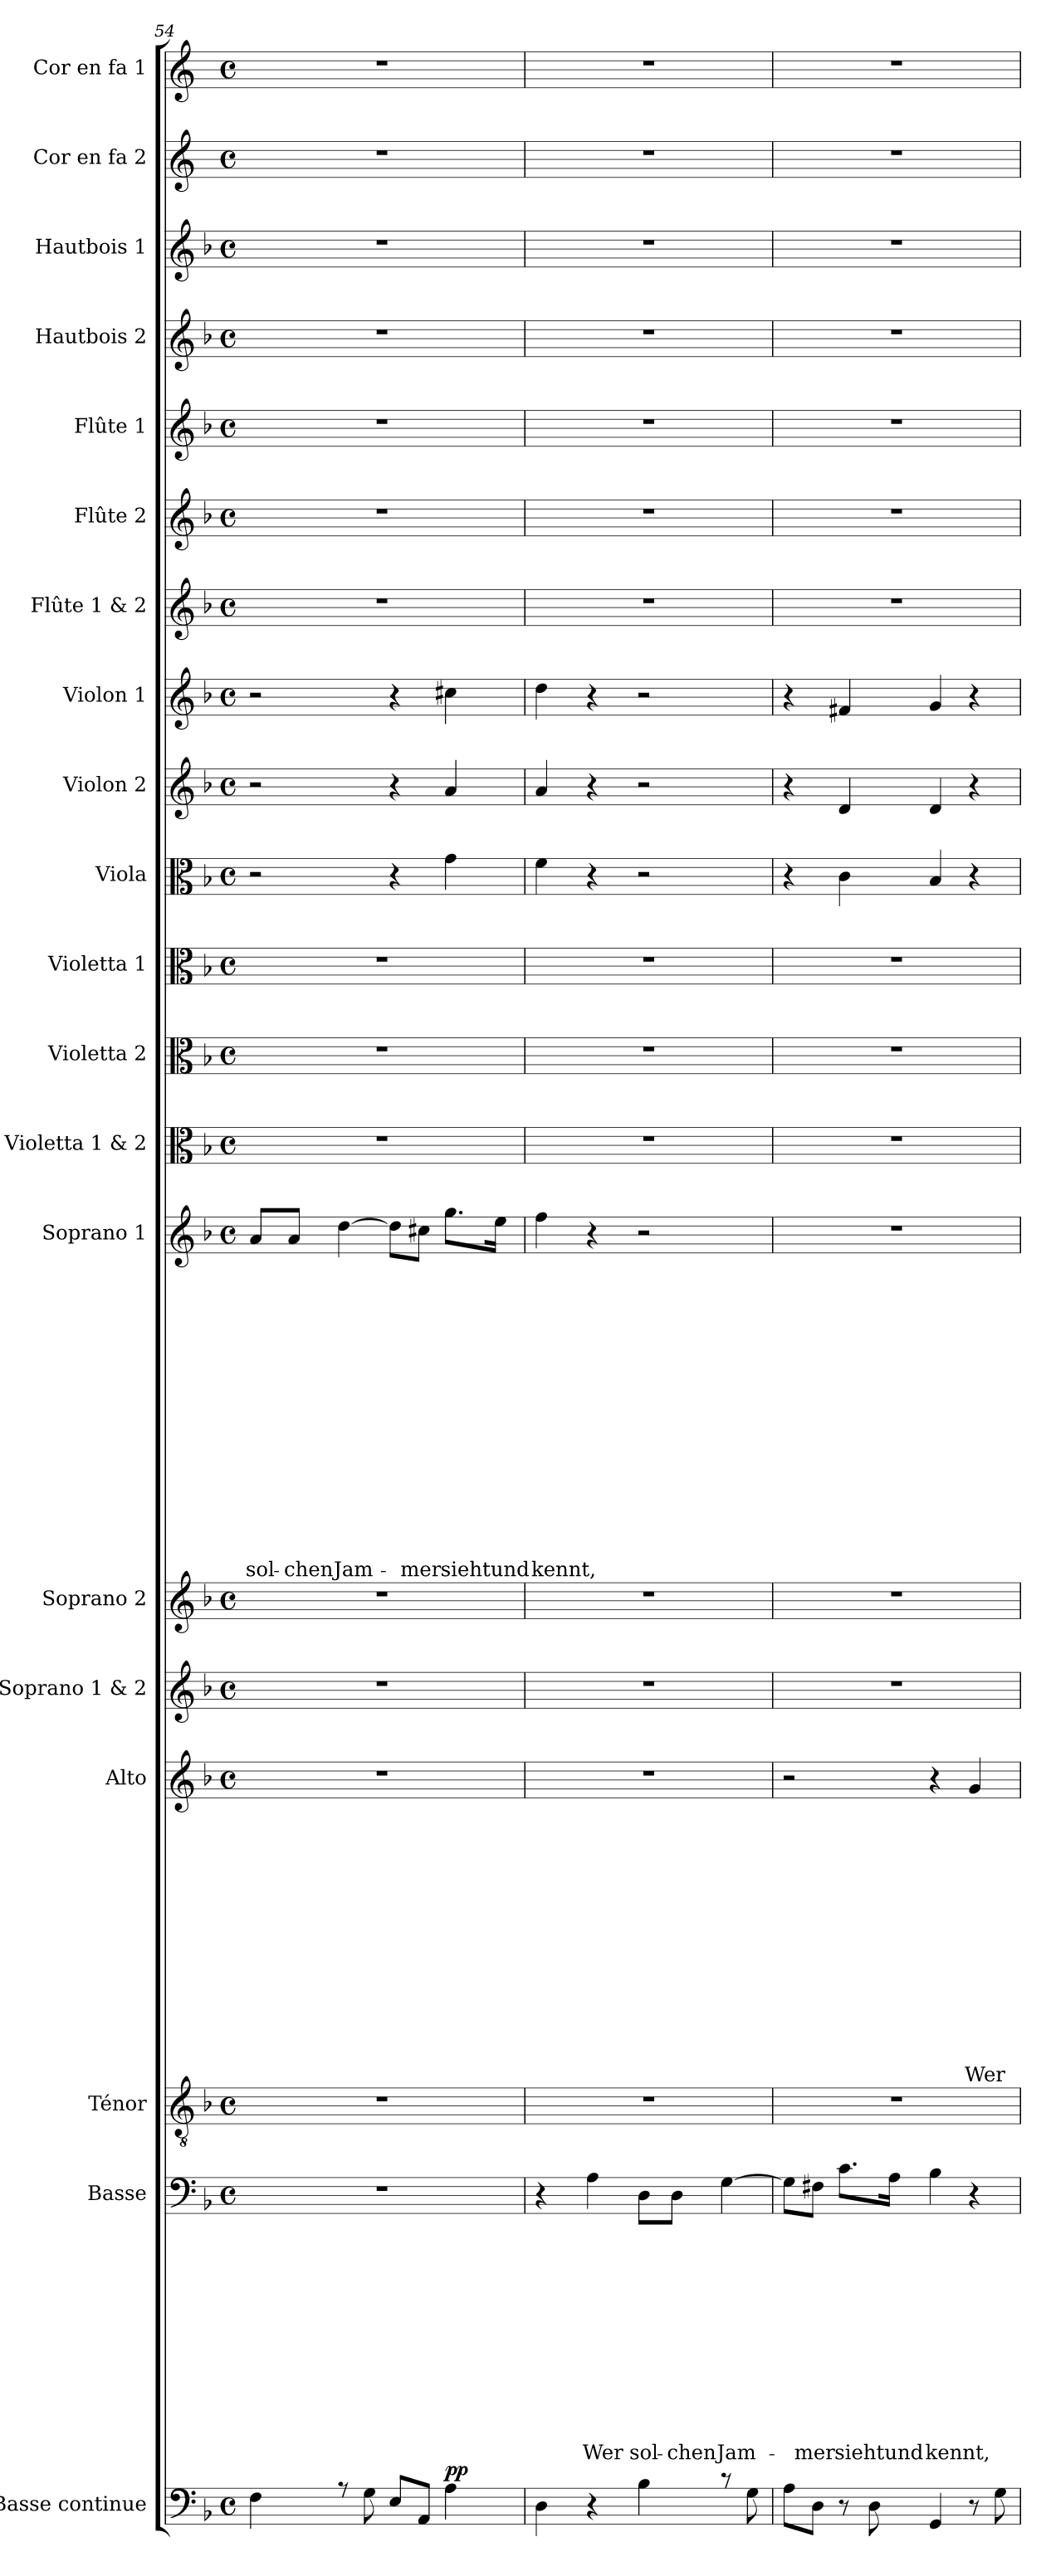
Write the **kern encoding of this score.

**kern	**dynam	**kern	**text	**text	**text	**text	**text	**text	**text	**text	**text	**text	**text	**text	**kern	**kern	**text	**text	**text	**text	**text	**text	**text	**text	**text	**text	**text	**text	**text	**text	**kern	**kern	**kern	**text	**text	**text	**text	**text	**text	**text	**text	**text	**text	**text	**text	**text	**text	**text	**text	**kern	**kern	**kern	**kern	**kern	**kern	**kern	**kern	**kern	**kern	**kern	**kern	**kern
*part20	*part20	*part19	*part19	*part19	*part19	*part19	*part19	*part19	*part19	*part19	*part19	*part19	*part19	*part19	*part18	*part17	*part17	*part17	*part17	*part17	*part17	*part17	*part17	*part17	*part17	*part17	*part17	*part17	*part17	*part17	*part16	*part15	*part14	*part14	*part14	*part14	*part14	*part14	*part14	*part14	*part14	*part14	*part14	*part14	*part14	*part14	*part14	*part14	*part14	*part13	*part12	*part11	*part10	*part9	*part8	*part7	*part6	*part5	*part4	*part3	*part2	*part1
*staff20	*staff20	*staff19	*staff19	*staff19	*staff19	*staff19	*staff19	*staff19	*staff19	*staff19	*staff19	*staff19	*staff19	*staff19	*staff18	*staff17	*staff17	*staff17	*staff17	*staff17	*staff17	*staff17	*staff17	*staff17	*staff17	*staff17	*staff17	*staff17	*staff17	*staff17	*staff16	*staff15	*staff14	*staff14	*staff14	*staff14	*staff14	*staff14	*staff14	*staff14	*staff14	*staff14	*staff14	*staff14	*staff14	*staff14	*staff14	*staff14	*staff14	*staff13	*staff12	*staff11	*staff10	*staff9	*staff8	*staff7	*staff6	*staff5	*staff4	*staff3	*staff2	*staff1
*I"Basse continue	*	*I"Basse	*	*	*	*	*	*	*	*	*	*	*	*	*I"Ténor	*I"Alto	*	*	*	*	*	*	*	*	*	*	*	*	*	*	*I"Soprano 1 & 2	*I"Soprano 2	*I"Soprano 1	*	*	*	*	*	*	*	*	*	*	*	*	*	*	*	*	*I"Violetta 1 & 2	*I"Violetta 2	*I"Violetta 1	*I"Viola	*I"Violon 2	*I"Violon 1	*I"Flûte 1 & 2	*I"Flûte 2	*I"Flûte 1	*I"Hautbois 2	*I"Hautbois 1	*I"Cor en fa 2	*I"Cor en fa 1
*I'BC	*	*I'Bas	*	*	*	*	*	*	*	*	*	*	*	*	*I'T	*I'A	*	*	*	*	*	*	*	*	*	*	*	*	*	*	*	*I'S 2	*I'S 1	*	*	*	*	*	*	*	*	*	*	*	*	*	*	*	*	*	*I'Vta 2	*I'Vta 1	*I'Vla	*I'Vln 2	*I'Vln 1	*	*I'Fl 2	*I'Fl 1	*I'Hb 2	*I'Hb 1	*I'Cor 2	*I'Cor 1
*clefF4	*	*clefF4	*	*	*	*	*	*	*	*	*	*	*	*	*clefGv2	*clefG2	*	*	*	*	*	*	*	*	*	*	*	*	*	*	*clefG2	*clefG2	*clefG2	*	*	*	*	*	*	*	*	*	*	*	*	*	*	*	*	*clefC3	*clefC3	*clefC3	*clefC3	*clefG2	*clefG2	*clefG2	*clefG2	*clefG2	*clefG2	*clefG2	*clefG2	*clefG2
*ITrd7c12	*	*	*	*	*	*	*	*	*	*	*	*	*	*	*	*	*	*	*	*	*	*	*	*	*	*	*	*	*	*	*	*	*	*	*	*	*	*	*	*	*	*	*	*	*	*	*	*	*	*	*	*	*	*	*	*	*	*	*	*	*ITrd4c7	*ITrd4c7
*k[b-]	*	*k[b-]	*	*	*	*	*	*	*	*	*	*	*	*	*k[b-]	*k[b-]	*	*	*	*	*	*	*	*	*	*	*	*	*	*	*k[b-]	*k[b-]	*k[b-]	*	*	*	*	*	*	*	*	*	*	*	*	*	*	*	*	*k[b-]	*k[b-]	*k[b-]	*k[b-]	*k[b-]	*k[b-]	*k[b-]	*k[b-]	*k[b-]	*k[b-]	*k[b-]	*k[b-]	*k[b-]
*F:	*	*F:	*	*	*	*	*	*	*	*	*	*	*	*	*F:	*F:	*	*	*	*	*	*	*	*	*	*	*	*	*	*	*F:	*F:	*F:	*	*	*	*	*	*	*	*	*	*	*	*	*	*	*	*	*F:	*F:	*F:	*F:	*F:	*F:	*F:	*F:	*F:	*F:	*F:	*F:	*F:
*M4/4	*	*M4/4	*	*	*	*	*	*	*	*	*	*	*	*	*M4/4	*M4/4	*	*	*	*	*	*	*	*	*	*	*	*	*	*	*M4/4	*M4/4	*M4/4	*	*	*	*	*	*	*	*	*	*	*	*	*	*	*	*	*M4/4	*M4/4	*M4/4	*M4/4	*M4/4	*M4/4	*M4/4	*M4/4	*M4/4	*M4/4	*M4/4	*M4/4	*M4/4
*met(c)	*	*met(c)	*	*	*	*	*	*	*	*	*	*	*	*	*met(c)	*met(c)	*	*	*	*	*	*	*	*	*	*	*	*	*	*	*met(c)	*met(c)	*met(c)	*	*	*	*	*	*	*	*	*	*	*	*	*	*	*	*	*met(c)	*met(c)	*met(c)	*met(c)	*met(c)	*met(c)	*met(c)	*met(c)	*met(c)	*met(c)	*met(c)	*met(c)	*met(c)
=54	=54	=54	=54	=54	=54	=54	=54	=54	=54	=54	=54	=54	=54	=54	=54	=54	=54	=54	=54	=54	=54	=54	=54	=54	=54	=54	=54	=54	=54	=54	=54	=54	=54	=54	=54	=54	=54	=54	=54	=54	=54	=54	=54	=54	=54	=54	=54	=54	=54	=54	=54	=54	=54	=54	=54	=54	=54	=54	=54	=54	=54	=54
*^	*	*	*	*	*	*	*	*	*	*	*	*	*	*	*	*	*	*	*	*	*	*	*	*	*	*	*	*	*	*	*	*	*	*	*	*	*	*	*	*	*	*	*	*	*	*	*	*	*	*	*	*	*	*	*	*	*	*	*	*	*	*
!	!	!	!	!	!	!	!	!	!	!	!	!	!	!	!	!	!	!	!	!	!	!	!	!	!	!	!	!	!	!	!	!	!	!	!	!	!	!	!	!	!	!	!	!	!	!	!	!	!	!LO:LY:b	!	!	!	!	!	!	!	!	!	!	!	!	!
4FF\	8ryy	.	1r	.	.	.	.	.	.	.	.	.	.	.	.	1r	1r	.	.	.	.	.	.	.	.	.	.	.	.	.	.	1r	1r	8a/L	.	.	.	.	.	.	.	.	.	.	.	.	.	.	.	sol-	1r	1r	1r	2r	2r	2r	1r	1r	1r	1r	1r	1r	1r
!	!	!	!	!	!	!	!	!	!	!	!	!	!	!	!	!	!	!	!	!	!	!	!	!	!	!	!	!	!	!	!	!	!	!	!	!	!	!	!	!	!	!	!	!	!	!	!	!	!	!LO:LY:b	!	!	!	!	!	!	!	!	!	!	!	!	!
.	8ryy	.	.	.	.	.	.	.	.	.	.	.	.	.	.	.	.	.	.	.	.	.	.	.	.	.	.	.	.	.	.	.	.	8a/J	.	.	.	.	.	.	.	.	.	.	.	.	.	.	.	-chen	.	.	.	.	.	.	.	.	.	.	.	.	.
!	!	!	!	!	!	!	!	!	!	!	!	!	!	!	!	!	!	!	!	!	!	!	!	!	!	!	!	!	!	!	!	!	!	!	!	!	!	!	!	!	!	!	!	!	!	!	!	!	!	!LO:LY:b	!	!	!	!	!	!	!	!	!	!	!	!	!
8r	8DD\yy	.	.	.	.	.	.	.	.	.	.	.	.	.	.	.	.	.	.	.	.	.	.	.	.	.	.	.	.	.	.	.	.	[4dd\	.	.	.	.	.	.	.	.	.	.	.	.	.	.	.	Jam-	.	.	.	.	.	.	.	.	.	.	.	.	.
8GG\	8ryy	.	.	.	.	.	.	.	.	.	.	.	.	.	.	.	.	.	.	.	.	.	.	.	.	.	.	.	.	.	.	.	.	.	.	.	.	.	.	.	.	.	.	.	.	.	.	.	.	.	.	.	.	.	.	.	.	.	.	.	.	.	.
8EE/L	2ryy	.	.	.	.	.	.	.	.	.	.	.	.	.	.	.	.	.	.	.	.	.	.	.	.	.	.	.	.	.	.	.	.	8dd\L]	.	.	.	.	.	.	.	.	.	.	.	.	.	.	.	.	.	.	.	4r	4r	4r	.	.	.	.	.	.	.
!	!	!	!	!	!	!	!	!	!	!	!	!	!	!	!	!	!	!	!	!	!	!	!	!	!	!	!	!	!	!	!	!	!	!	!	!	!	!	!	!	!	!	!	!	!	!	!	!	!	!LO:LY:b	!	!	!	!	!	!	!	!	!	!	!	!	!
8AAA/J	.	.	.	.	.	.	.	.	.	.	.	.	.	.	.	.	.	.	.	.	.	.	.	.	.	.	.	.	.	.	.	.	.	8cc#X\J	.	.	.	.	.	.	.	.	.	.	.	.	.	.	.	-mer	.	.	.	.	.	.	.	.	.	.	.	.	.
!	!	!LO:DY:a	!	!	!	!	!	!	!	!	!	!	!	!	!	!	!	!	!	!	!	!	!	!	!	!	!	!	!	!	!	!	!	!	!	!	!	!	!	!	!	!	!	!	!	!	!	!	!	!LO:LY:b	!	!	!	!	!	!	!	!	!	!	!	!	!
4AA\	.	pp	.	.	.	.	.	.	.	.	.	.	.	.	.	.	.	.	.	.	.	.	.	.	.	.	.	.	.	.	.	.	.	8.gg\L	.	.	.	.	.	.	.	.	.	.	.	.	.	.	.	sieht	.	.	.	4g\	4a/	4cc#X\	.	.	.	.	.	.	.
!	!	!	!	!	!	!	!	!	!	!	!	!	!	!	!	!	!	!	!	!	!	!	!	!	!	!	!	!	!	!	!	!	!	!	!	!	!	!	!	!	!	!	!	!	!	!	!	!	!	!LO:LY:b	!	!	!	!	!	!	!	!	!	!	!	!	!
.	.	.	.	.	.	.	.	.	.	.	.	.	.	.	.	.	.	.	.	.	.	.	.	.	.	.	.	.	.	.	.	.	.	16ee\Jk	.	.	.	.	.	.	.	.	.	.	.	.	.	.	.	und	.	.	.	.	.	.	.	.	.	.	.	.	.
=55	=55	=55	=55	=55	=55	=55	=55	=55	=55	=55	=55	=55	=55	=55	=55	=55	=55	=55	=55	=55	=55	=55	=55	=55	=55	=55	=55	=55	=55	=55	=55	=55	=55	=55	=55	=55	=55	=55	=55	=55	=55	=55	=55	=55	=55	=55	=55	=55	=55	=55	=55	=55	=55	=55	=55	=55	=55	=55	=55	=55	=55	=55	=55
!	!	!	!	!	!	!	!	!	!	!	!	!	!	!	!	!	!	!	!	!	!	!	!	!	!	!	!	!	!	!	!	!	!	!	!	!	!	!	!	!	!	!	!	!	!	!	!	!	!	!LO:LY:b	!	!	!	!	!	!	!	!	!	!	!	!	!
4DD\	8ryy	.	4r	.	.	.	.	.	.	.	.	.	.	.	.	1r	1r	.	.	.	.	.	.	.	.	.	.	.	.	.	.	1r	1r	4ff\	.	.	.	.	.	.	.	.	.	.	.	.	.	.	.	kennt,	1r	1r	1r	4f\	4a/	4dd\	1r	1r	1r	1r	1r	1r	1r
.	8ryy	.	.	.	.	.	.	.	.	.	.	.	.	.	.	.	.	.	.	.	.	.	.	.	.	.	.	.	.	.	.	.	.	.	.	.	.	.	.	.	.	.	.	.	.	.	.	.	.	.	.	.	.	.	.	.	.	.	.	.	.	.	.
!	!	!	!	!	!	!	!	!	!	!	!	!	!	!	!LO:LY:b	!	!	!	!	!	!	!	!	!	!	!	!	!	!	!	!	!	!	!	!	!	!	!	!	!	!	!	!	!	!	!	!	!	!	!	!	!	!	!	!	!	!	!	!	!	!	!	!
4r	8ryy	.	4A\	.	.	.	.	.	.	.	.	.	.	.	Wer	.	.	.	.	.	.	.	.	.	.	.	.	.	.	.	.	.	.	4r	.	.	.	.	.	.	.	.	.	.	.	.	.	.	.	.	.	.	.	4r	4r	4r	.	.	.	.	.	.	.
.	8ryy	.	.	.	.	.	.	.	.	.	.	.	.	.	.	.	.	.	.	.	.	.	.	.	.	.	.	.	.	.	.	.	.	.	.	.	.	.	.	.	.	.	.	.	.	.	.	.	.	.	.	.	.	.	.	.	.	.	.	.	.	.	.
!	!	!	!	!	!	!	!	!	!	!	!	!	!	!	!LO:LY:b	!	!	!	!	!	!	!	!	!	!	!	!	!	!	!	!	!	!	!	!	!	!	!	!	!	!	!	!	!	!	!	!	!	!	!	!	!	!	!	!	!	!	!	!	!	!	!	!
4BB-\	8ryy	.	8D\L	.	.	.	.	.	.	.	.	.	.	.	sol-	.	.	.	.	.	.	.	.	.	.	.	.	.	.	.	.	.	.	2r	.	.	.	.	.	.	.	.	.	.	.	.	.	.	.	.	.	.	.	2r	2r	2r	.	.	.	.	.	.	.
!	!	!	!	!	!	!	!	!	!	!	!	!	!	!	!LO:LY:b	!	!	!	!	!	!	!	!	!	!	!	!	!	!	!	!	!	!	!	!	!	!	!	!	!	!	!	!	!	!	!	!	!	!	!	!	!	!	!	!	!	!	!	!	!	!	!	!
.	8ryy	.	8D\J	.	.	.	.	.	.	.	.	.	.	.	-chen	.	.	.	.	.	.	.	.	.	.	.	.	.	.	.	.	.	.	.	.	.	.	.	.	.	.	.	.	.	.	.	.	.	.	.	.	.	.	.	.	.	.	.	.	.	.	.	.
!	!	!	!	!	!	!	!	!	!	!	!	!	!	!	!LO:LY:b	!	!	!	!	!	!	!	!	!	!	!	!	!	!	!	!	!	!	!	!	!	!	!	!	!	!	!	!	!	!	!	!	!	!	!	!	!	!	!	!	!	!	!	!	!	!	!	!
8r	8DD\yy	.	[4G\	.	.	.	.	.	.	.	.	.	.	.	Jam-	.	.	.	.	.	.	.	.	.	.	.	.	.	.	.	.	.	.	.	.	.	.	.	.	.	.	.	.	.	.	.	.	.	.	.	.	.	.	.	.	.	.	.	.	.	.	.	.
8GG\	8ryy	.	.	.	.	.	.	.	.	.	.	.	.	.	.	.	.	.	.	.	.	.	.	.	.	.	.	.	.	.	.	.	.	.	.	.	.	.	.	.	.	.	.	.	.	.	.	.	.	.	.	.	.	.	.	.	.	.	.	.	.	.	.
*v	*v	*	*	*	*	*	*	*	*	*	*	*	*	*	*	*	*	*	*	*	*	*	*	*	*	*	*	*	*	*	*	*	*	*	*	*	*	*	*	*	*	*	*	*	*	*	*	*	*	*	*	*	*	*	*	*	*	*	*	*	*	*	*
=56	=56	=56	=56	=56	=56	=56	=56	=56	=56	=56	=56	=56	=56	=56	=56	=56	=56	=56	=56	=56	=56	=56	=56	=56	=56	=56	=56	=56	=56	=56	=56	=56	=56	=56	=56	=56	=56	=56	=56	=56	=56	=56	=56	=56	=56	=56	=56	=56	=56	=56	=56	=56	=56	=56	=56	=56	=56	=56	=56	=56	=56	=56
8AA\L	.	8G\L]	.	.	.	.	.	.	.	.	.	.	.	.	1r	2r	.	.	.	.	.	.	.	.	.	.	.	.	.	.	1r	1r	1r	.	.	.	.	.	.	.	.	.	.	.	.	.	.	.	.	1r	1r	1r	4r	4r	4r	1r	1r	1r	1r	1r	1r	1r
!	!	!	!	!	!	!	!	!	!	!	!	!	!	!LO:LY:b	!	!	!	!	!	!	!	!	!	!	!	!	!	!	!	!	!	!	!	!	!	!	!	!	!	!	!	!	!	!	!	!	!	!	!	!	!	!	!	!	!	!	!	!	!	!	!	!
8DD\J	.	8F#X\J	.	.	.	.	.	.	.	.	.	.	.	-mer	.	.	.	.	.	.	.	.	.	.	.	.	.	.	.	.	.	.	.	.	.	.	.	.	.	.	.	.	.	.	.	.	.	.	.	.	.	.	.	.	.	.	.	.	.	.	.	.
!	!	!	!	!	!	!	!	!	!	!	!	!	!	!LO:LY:b	!	!	!	!	!	!	!	!	!	!	!	!	!	!	!	!	!	!	!	!	!	!	!	!	!	!	!	!	!	!	!	!	!	!	!	!	!	!	!	!	!	!	!	!	!	!	!	!
8r	.	8.c\L	.	.	.	.	.	.	.	.	.	.	.	sieht	.	.	.	.	.	.	.	.	.	.	.	.	.	.	.	.	.	.	.	.	.	.	.	.	.	.	.	.	.	.	.	.	.	.	.	.	.	.	4c\	4d/	4f#X/	.	.	.	.	.	.	.
8DD\	.	.	.	.	.	.	.	.	.	.	.	.	.	.	.	.	.	.	.	.	.	.	.	.	.	.	.	.	.	.	.	.	.	.	.	.	.	.	.	.	.	.	.	.	.	.	.	.	.	.	.	.	.	.	.	.	.	.	.	.	.	.
!	!	!	!	!	!	!	!	!	!	!	!	!	!	!LO:LY:b	!	!	!	!	!	!	!	!	!	!	!	!	!	!	!	!	!	!	!	!	!	!	!	!	!	!	!	!	!	!	!	!	!	!	!	!	!	!	!	!	!	!	!	!	!	!	!	!
.	.	16A\Jk	.	.	.	.	.	.	.	.	.	.	.	und	.	.	.	.	.	.	.	.	.	.	.	.	.	.	.	.	.	.	.	.	.	.	.	.	.	.	.	.	.	.	.	.	.	.	.	.	.	.	.	.	.	.	.	.	.	.	.	.
!	!	!	!	!	!	!	!	!	!	!	!	!	!	!LO:LY:b	!	!	!	!	!	!	!	!	!	!	!	!	!	!	!	!	!	!	!	!	!	!	!	!	!	!	!	!	!	!	!	!	!	!	!	!	!	!	!	!	!	!	!	!	!	!	!	!
4GGG/	.	4B-\	.	.	.	.	.	.	.	.	.	.	.	kennt,	.	4r	.	.	.	.	.	.	.	.	.	.	.	.	.	.	.	.	.	.	.	.	.	.	.	.	.	.	.	.	.	.	.	.	.	.	.	.	4B-/	4d/	4g/	.	.	.	.	.	.	.
!	!	!	!	!	!	!	!	!	!	!	!	!	!	!	!	!	!	!	!	!	!	!	!	!	!	!	!	!	!	!LO:LY:b	!	!	!	!	!	!	!	!	!	!	!	!	!	!	!	!	!	!	!	!	!	!	!	!	!	!	!	!	!	!	!	!
8r	.	4r	.	.	.	.	.	.	.	.	.	.	.	.	.	4g/	.	.	.	.	.	.	.	.	.	.	.	.	.	Wer	.	.	.	.	.	.	.	.	.	.	.	.	.	.	.	.	.	.	.	.	.	.	4r	4r	4r	.	.	.	.	.	.	.
8GG\	.	.	.	.	.	.	.	.	.	.	.	.	.	.	.	.	.	.	.	.	.	.	.	.	.	.	.	.	.	.	.	.	.	.	.	.	.	.	.	.	.	.	.	.	.	.	.	.	.	.	.	.	.	.	.	.	.	.	.	.	.	.
=	=	=	=	=	=	=	=	=	=	=	=	=	=	=	=	=	=	=	=	=	=	=	=	=	=	=	=	=	=	=	=	=	=	=	=	=	=	=	=	=	=	=	=	=	=	=	=	=	=	=	=	=	=	=	=	=	=	=	=	=	=	=
*-	*-	*-	*-	*-	*-	*-	*-	*-	*-	*-	*-	*-	*-	*-	*-	*-	*-	*-	*-	*-	*-	*-	*-	*-	*-	*-	*-	*-	*-	*-	*-	*-	*-	*-	*-	*-	*-	*-	*-	*-	*-	*-	*-	*-	*-	*-	*-	*-	*-	*-	*-	*-	*-	*-	*-	*-	*-	*-	*-	*-	*-	*-
